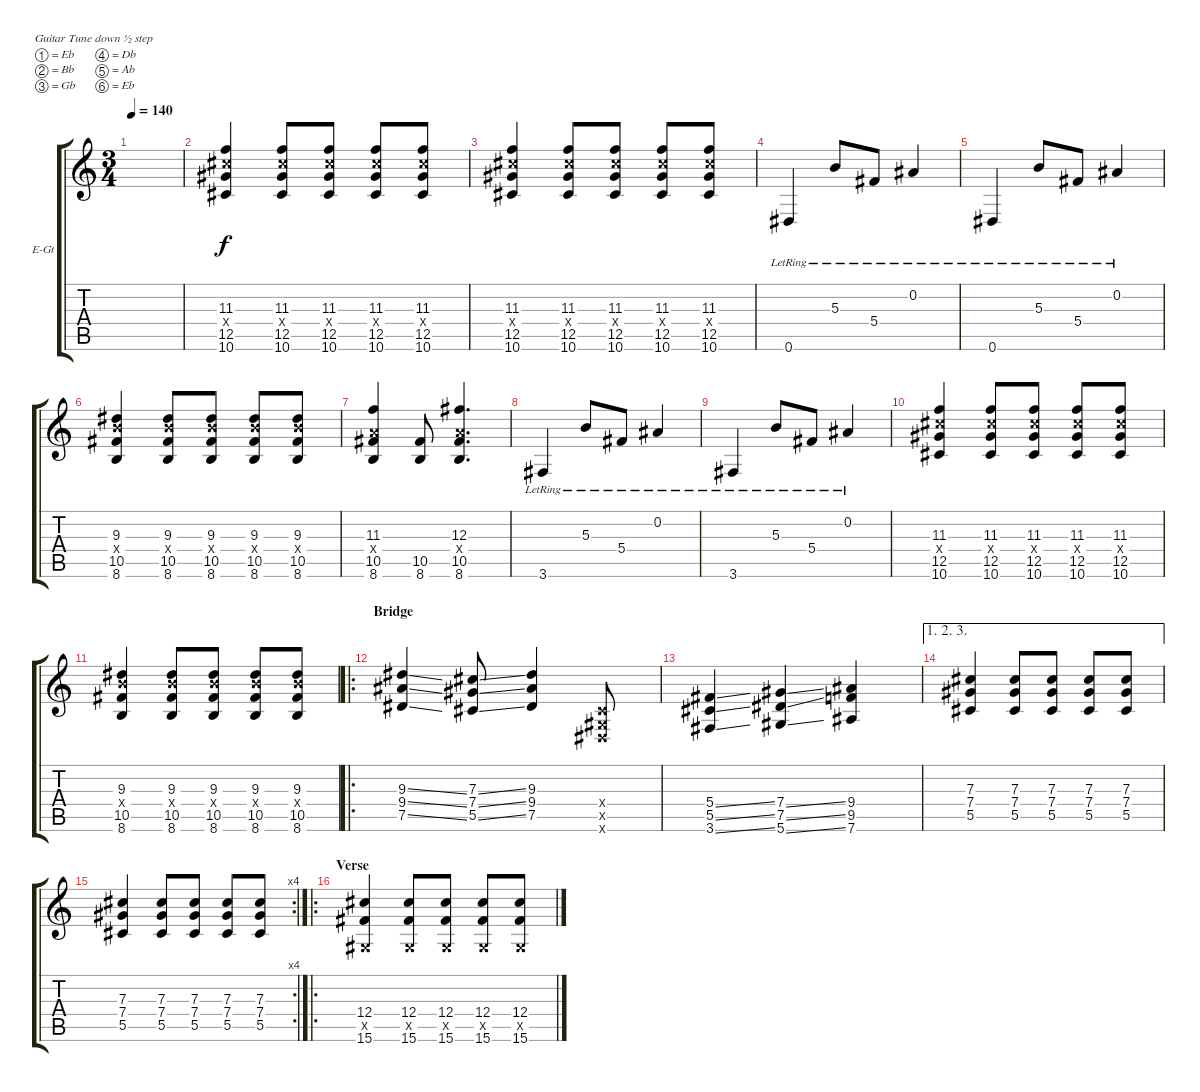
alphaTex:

\defaultSystemsLayout 4
\bracketExtendMode groupsimilarinstruments
\firstSystemTrackNameOrientation horizontal
\otherSystemsTrackNameOrientation horizontal
\track ("Rhythm Guitar" "E-Gt") {instrument electricguitarmuted}
\staff {score tabs}
\tuning (Eb4 Bb3 Gb3 Db3 Ab2 Eb2)
\ts (3 4)
\tempo 140
\clef g2
\ks c
|
(10.6 12.5 12.4{x} 11.3).4 (10.6 12.5 12.4{x} 11.3).8 (10.6 12.5 12.4{x} 11.3).8 (10.6 12.5 12.4{x} 11.3).8 (10.6 12.5 12.4{x} 11.3).8 |
(10.6 12.5 12.4{x} 11.3).4 (10.6 12.5 12.4{x} 11.3).8 (10.6 12.5 12.4{x} 11.3).8 (10.6 12.5 12.4{x} 11.3).8 (10.6 12.5 12.4{x} 11.3).8 |
0.6{lr}.4 5.3{lr}.8 5.4{lr}.8 0.2{lr}.4 |
0.6{lr}.4 5.3{lr}.8 5.4{lr}.8 0.2{lr}.4 |
(8.6 10.5 10.4{x} 9.3).4 (8.6 10.5 10.4{x} 9.3).8 (8.6 10.5 10.4{x} 9.3).8 (8.6 10.5 10.4{x} 9.3).8 (8.6 10.5 10.4{x} 9.3).8 |
(8.6 10.5 8.4{x} 11.3).4 (8.6 10.5).8 (8.6 10.5 8.4{x} 12.3).4{d} |
3.6{lr}.4 5.3{lr}.8 5.4{lr}.8 0.2{lr}.4 |
3.6{lr}.4 5.3{lr}.8 5.4{lr}.8 0.2{lr}.4 |
(10.6 12.5 12.4{x} 11.3).4 (10.6 12.5 12.4{x} 11.3).8 (10.6 12.5 12.4{x} 11.3).8 (10.6 12.5 12.4{x} 11.3).8 (10.6 12.5 12.4{x} 11.3).8 |
(8.6 10.5 10.4{x} 9.3).4 (8.6 10.5 10.4{x} 9.3).8 (8.6 10.5 10.4{x} 9.3).8 (8.6 10.5 10.4{x} 9.3).8 (8.6 10.5 10.4{x} 9.3).8 |
\ro
\section ("" "Bridge")
(7.5{ss} 9.4{ss} 9.3{ss}).4 (7.3{ss} 7.4{ss} 5.5{ss}).8 (7.5 9.4 9.3).4 (0.5{x} 0.4{x} 0.6{x}).8 |
(3.6{ss} 5.5{ss} 5.4{ss}).4 (5.6{ss} 7.5{ss} 7.4{ss}).4 (7.6 9.5 9.4).4 |
\ae (1 2 3)
(5.5 7.4 7.3).4 (5.5 7.4 7.3).8 (5.5 7.4 7.3).8 (5.5 7.4 7.3).8 (5.5 7.4 7.3).8 |
\rc 4
(5.5 7.4 7.3).4 (5.5 7.4 7.3).8 (5.5 7.4 7.3).8 (5.5 7.4 7.3).8 (5.5 7.4 7.3).8 |
\ro
\section ("" "Verse")
(15.6 12.4 0.5{x}).4 (15.6 12.4 0.5{x}).8 (15.6 12.4 0.5{x}).8 (15.6 12.4 0.5{x}).8 (15.6 12.4 0.5{x}).8
